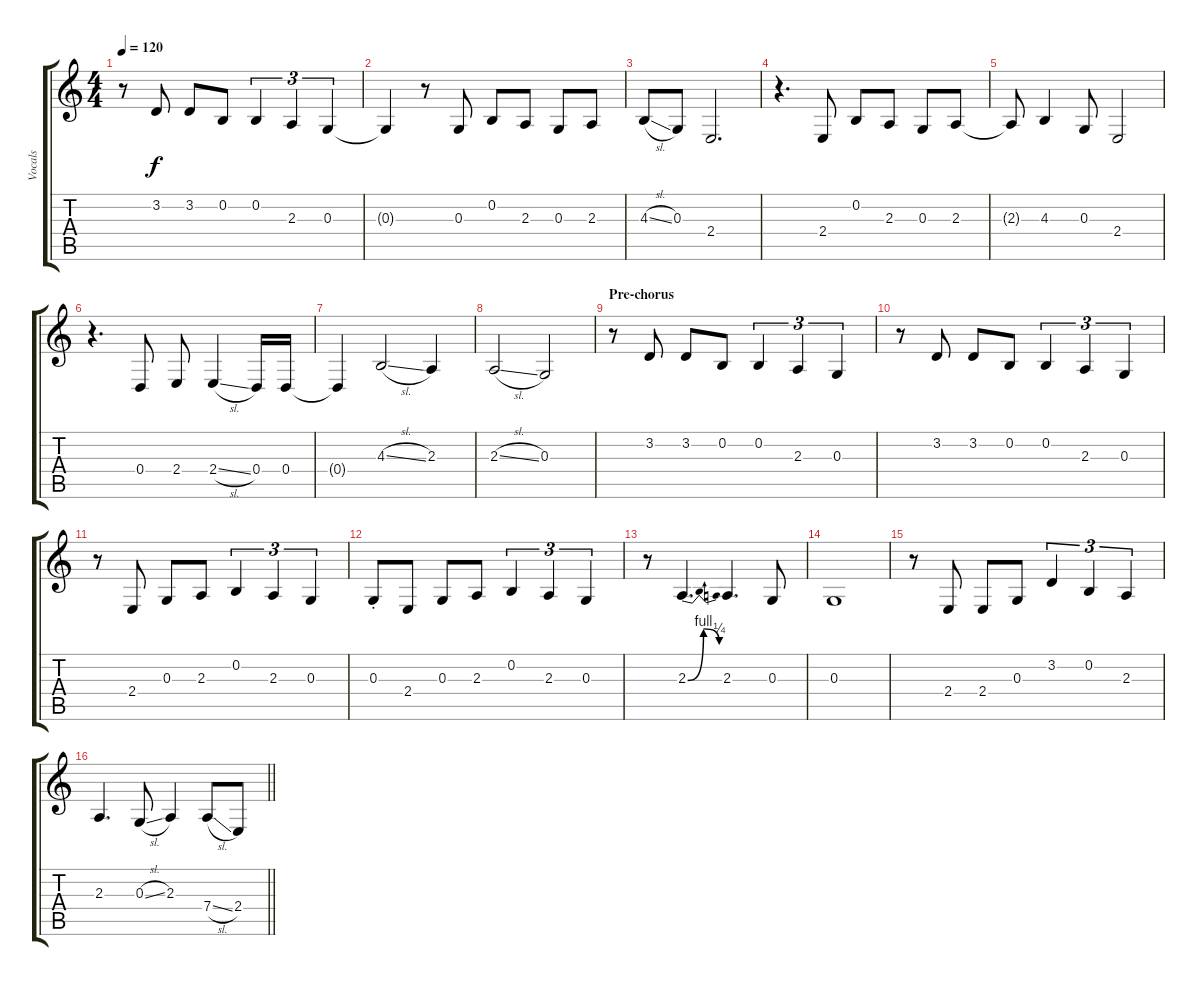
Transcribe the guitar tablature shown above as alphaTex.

\track ("Vocals" "Vocals") {instrument altosax}
\staff {score tabs}
\tuning (E4 B3 G3 D3 A2 E2) {hide}
\ts (4 4)
\tempo 120
\clef g2
\ks c
r.8{dy f} 3.2.8 3.2.8 0.2.8 0.2.4{tu (3 2)} 2.3.4{tu (3 2)} 0.3.4{tu (3 2)} |
0.3{t}.4 r.8 0.3.8 0.2.8 2.3.8 0.3.8 2.3.8 |
4.3{sl}.8 0.3.8 2.4.2{d} |
r.4{d} 2.4.8 0.2.8 2.3.8 0.3.8 2.3.8 |
2.3{t}.8 4.3.4 0.3.8 2.4.2 |
r.4{d} 0.4.8 2.4.8 2.4{sl}.4 0.4.16 0.4.16 |
0.4{t}.4 4.3{sl}.2 2.3.4 |
2.3{sl}.2 0.3.2 |
\section ("" "Pre-chorus")
r.8 3.2.8 3.2.8 0.2.8 0.2.4{tu (3 2)} 2.3.4{tu (3 2)} 0.3.4{tu (3 2)} |
r.8 3.2.8 3.2.8 0.2.8 0.2.4{tu (3 2)} 2.3.4{tu (3 2)} 0.3.4{tu (3 2)} |
r.8 2.4.8 0.3.8 2.3.8 0.2.4{tu (3 2)} 2.3.4{tu (3 2)} 0.3.4{tu (3 2)} |
0.3{st}.8 2.4.8 0.3.8 2.3.8 0.2.4{tu (3 2)} 2.3.4{tu (3 2)} 0.3.4{tu (3 2)} |
r.8 2.3{be (bendrelease 0 0 15 4 45 4 60 1)}.4{d} 2.3.4{d} 0.3.8 |
0.3.1 |
r.8 2.4.8 2.4.8 0.3.8 3.2.4{tu (3 2)} 0.2.4{tu (3 2)} 2.3.4{tu (3 2)} |
\barLineRight lightlight
2.3.4{d} 0.3{sl}.8 2.3.4 7.4{sl}.8 2.4.8
